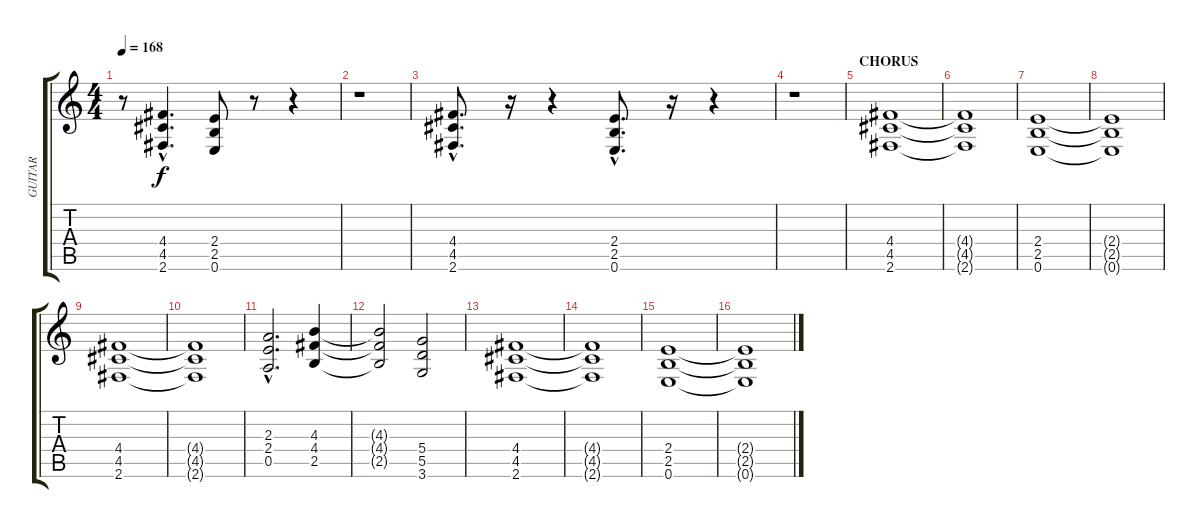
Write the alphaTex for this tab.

\track ("GUITAR" "GUITAR") {instrument distortionguitar}
\staff {score tabs}
\tuning (E4 B3 G3 D3 A2 E2) {hide}
\ts (4 4)
\tempo 168
\clef g2
\ks c
r.8{dy f} (4.4{hac} 4.5{hac} 2.6{hac}).4{d} (2.4 2.5 0.6).8 r.8 r.4 |
r.1 |
(4.4{hac} 4.5{hac} 2.6{hac}).8{d} r.16 r.4 (2.4{hac} 2.5{hac} 0.6{hac}).8{d} r.16 r.4 |
r.1 |
\section ("" "CHORUS")
(4.4 4.5 2.6).1 |
(4.4{t} 4.5{t} 2.6{t}).1 |
(2.4 2.5 0.6).1 |
(2.4{t} 2.5{t} 0.6{t}).1 |
(4.4 4.5 2.6).1 |
(4.4{t} 4.5{t} 2.6{t}).1 |
(2.3{hac} 2.4{hac} 0.5{hac}).2{d} (4.3 4.4 2.5).4 |
(4.3{t} 4.4{t} 2.5{t}).2 (5.4 5.5 3.6).2 |
(4.4 4.5 2.6).1 |
(4.4{t} 4.5{t} 2.6{t}).1 |
(2.4 2.5 0.6).1 |
(2.4{t} 2.5{t} 0.6{t}).1
